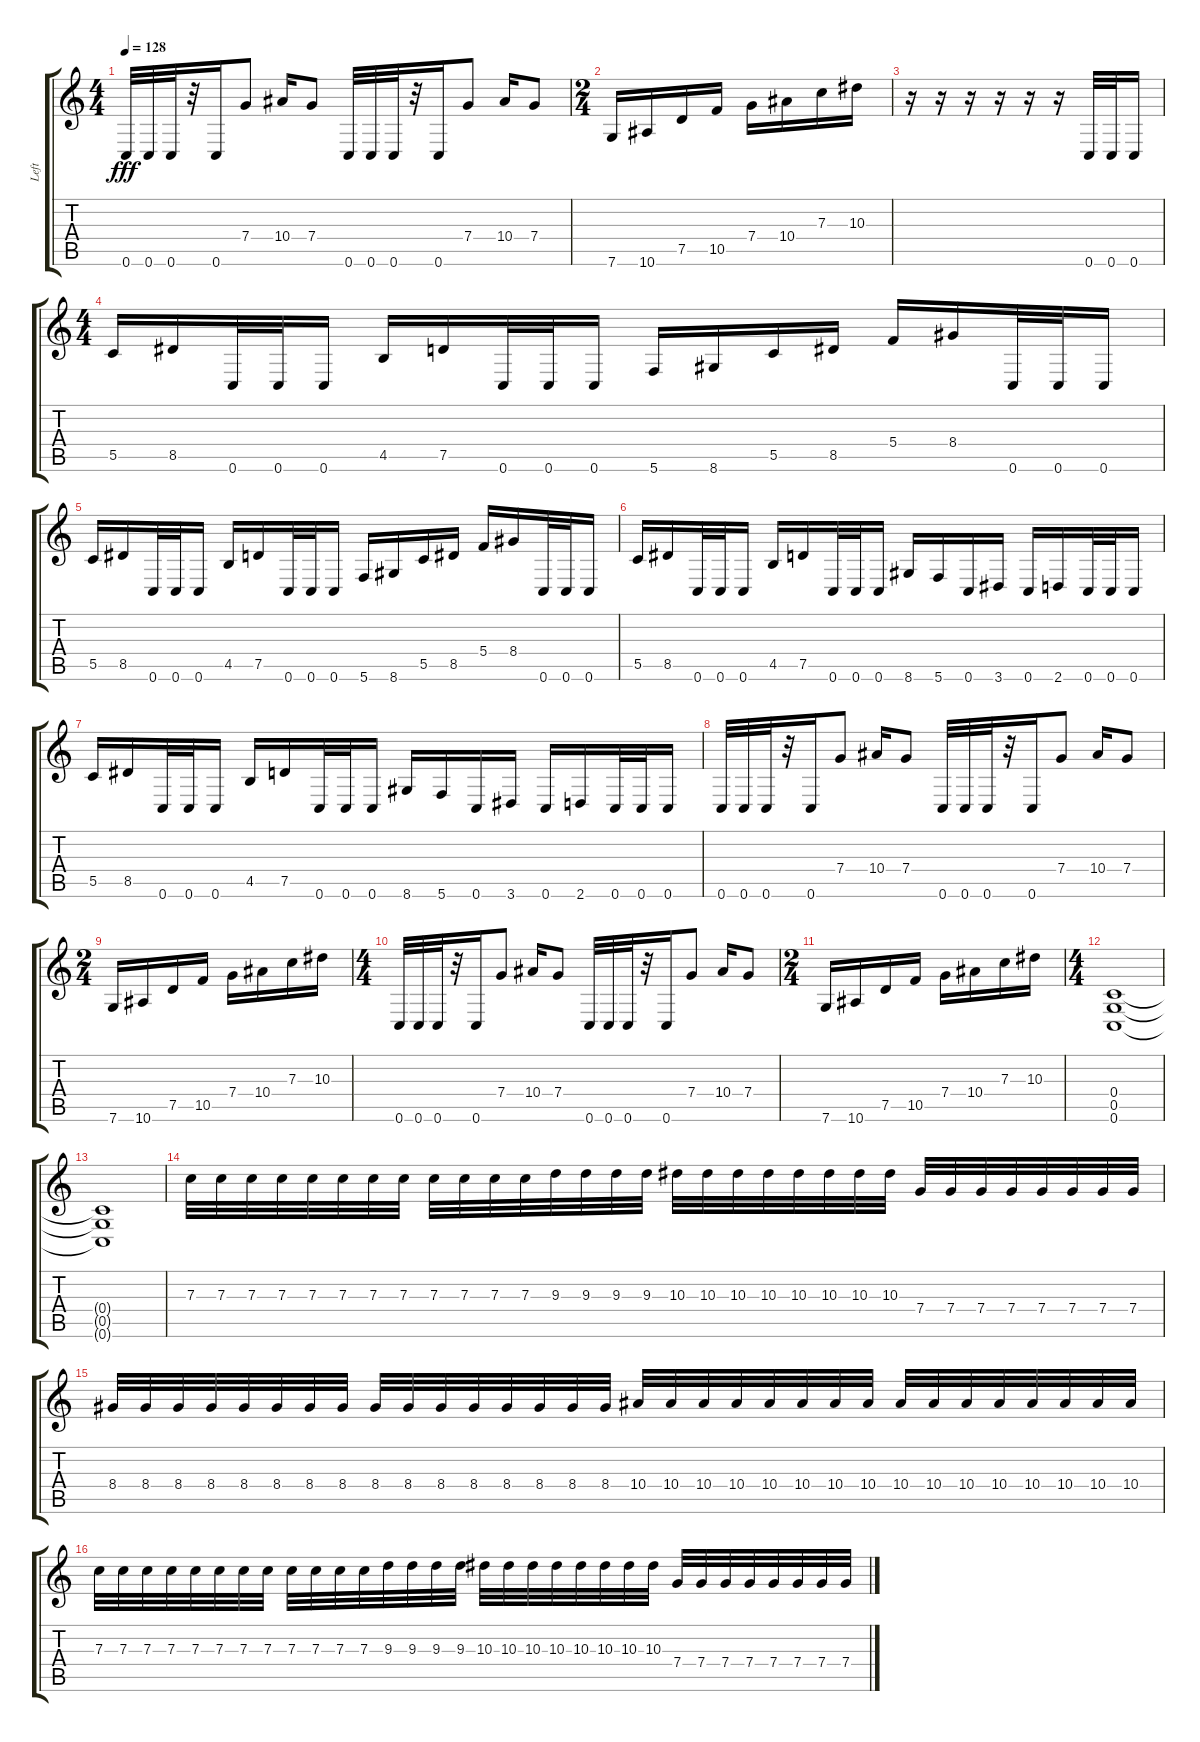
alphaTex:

\track ("Left" "Left") {instrument distortionguitar}
\staff {score tabs}
\tuning (D4 A3 F3 C3 G2 C2) {hide}
\ts (4 4)
\tempo 128
\clef g2
\ks c
0.6.32{dy fff} 0.6.32 0.6.32 r.32 0.6.16 7.4.8 10.4.16 7.4.8 0.6.32 0.6.32 0.6.32 r.32 0.6.16 7.4.8 10.4.16 7.4.8 |
\ts (2 4)
7.6.16 10.6.16 7.5.16 10.5.16 7.4.16 10.4.16 7.3.16 10.3.16 |
r.16 r.16 r.16 r.16 r.16 r.16 0.6.32 0.6.32 0.6.16 |
\ts (4 4)
5.5.16 8.5.16 0.6.32 0.6.32 0.6.16 4.5.16 7.5.16 0.6.32 0.6.32 0.6.16 5.6.16 8.6.16 5.5.16 8.5.16 5.4.16 8.4.16 0.6.32 0.6.32 0.6.16 |
5.5.16 8.5.16 0.6.32 0.6.32 0.6.16 4.5.16 7.5.16 0.6.32 0.6.32 0.6.16 5.6.16 8.6.16 5.5.16 8.5.16 5.4.16 8.4.16 0.6.32 0.6.32 0.6.16 |
5.5.16 8.5.16 0.6.32 0.6.32 0.6.16 4.5.16 7.5.16 0.6.32 0.6.32 0.6.16 8.6.16 5.6.16 0.6.16 3.6.16 0.6.16 2.6.16 0.6.32 0.6.32 0.6.16 |
5.5.16 8.5.16 0.6.32 0.6.32 0.6.16 4.5.16 7.5.16 0.6.32 0.6.32 0.6.16 8.6.16 5.6.16 0.6.16 3.6.16 0.6.16 2.6.16 0.6.32 0.6.32 0.6.16 |
0.6.32 0.6.32 0.6.32 r.32 0.6.16 7.4.8 10.4.16 7.4.8 0.6.32 0.6.32 0.6.32 r.32 0.6.16 7.4.8 10.4.16 7.4.8 |
\ts (2 4)
7.6.16 10.6.16 7.5.16 10.5.16 7.4.16 10.4.16 7.3.16 10.3.16 |
\ts (4 4)
0.6.32 0.6.32 0.6.32 r.32 0.6.16 7.4.8 10.4.16 7.4.8 0.6.32 0.6.32 0.6.32 r.32 0.6.16 7.4.8 10.4.16 7.4.8 |
\ts (2 4)
7.6.16 10.6.16 7.5.16 10.5.16 7.4.16 10.4.16 7.3.16 10.3.16 |
\ts (4 4)
(0.4 0.5 0.6).1 |
(0.4{t} 0.5{t} 0.6{t}).1 |
7.3.32 7.3.32 7.3.32 7.3.32 7.3.32 7.3.32 7.3.32 7.3.32 7.3.32 7.3.32 7.3.32 7.3.32 9.3.32 9.3.32 9.3.32 9.3.32 10.3.32 10.3.32 10.3.32 10.3.32 10.3.32 10.3.32 10.3.32 10.3.32 7.4.32 7.4.32 7.4.32 7.4.32 7.4.32 7.4.32 7.4.32 7.4.32 |
8.4.32 8.4.32 8.4.32 8.4.32 8.4.32 8.4.32 8.4.32 8.4.32 8.4.32 8.4.32 8.4.32 8.4.32 8.4.32 8.4.32 8.4.32 8.4.32 10.4.32 10.4.32 10.4.32 10.4.32 10.4.32 10.4.32 10.4.32 10.4.32 10.4.32 10.4.32 10.4.32 10.4.32 10.4.32 10.4.32 10.4.32 10.4.32 |
7.3.32 7.3.32 7.3.32 7.3.32 7.3.32 7.3.32 7.3.32 7.3.32 7.3.32 7.3.32 7.3.32 7.3.32 9.3.32 9.3.32 9.3.32 9.3.32 10.3.32 10.3.32 10.3.32 10.3.32 10.3.32 10.3.32 10.3.32 10.3.32 7.4.32 7.4.32 7.4.32 7.4.32 7.4.32 7.4.32 7.4.32 7.4.32
